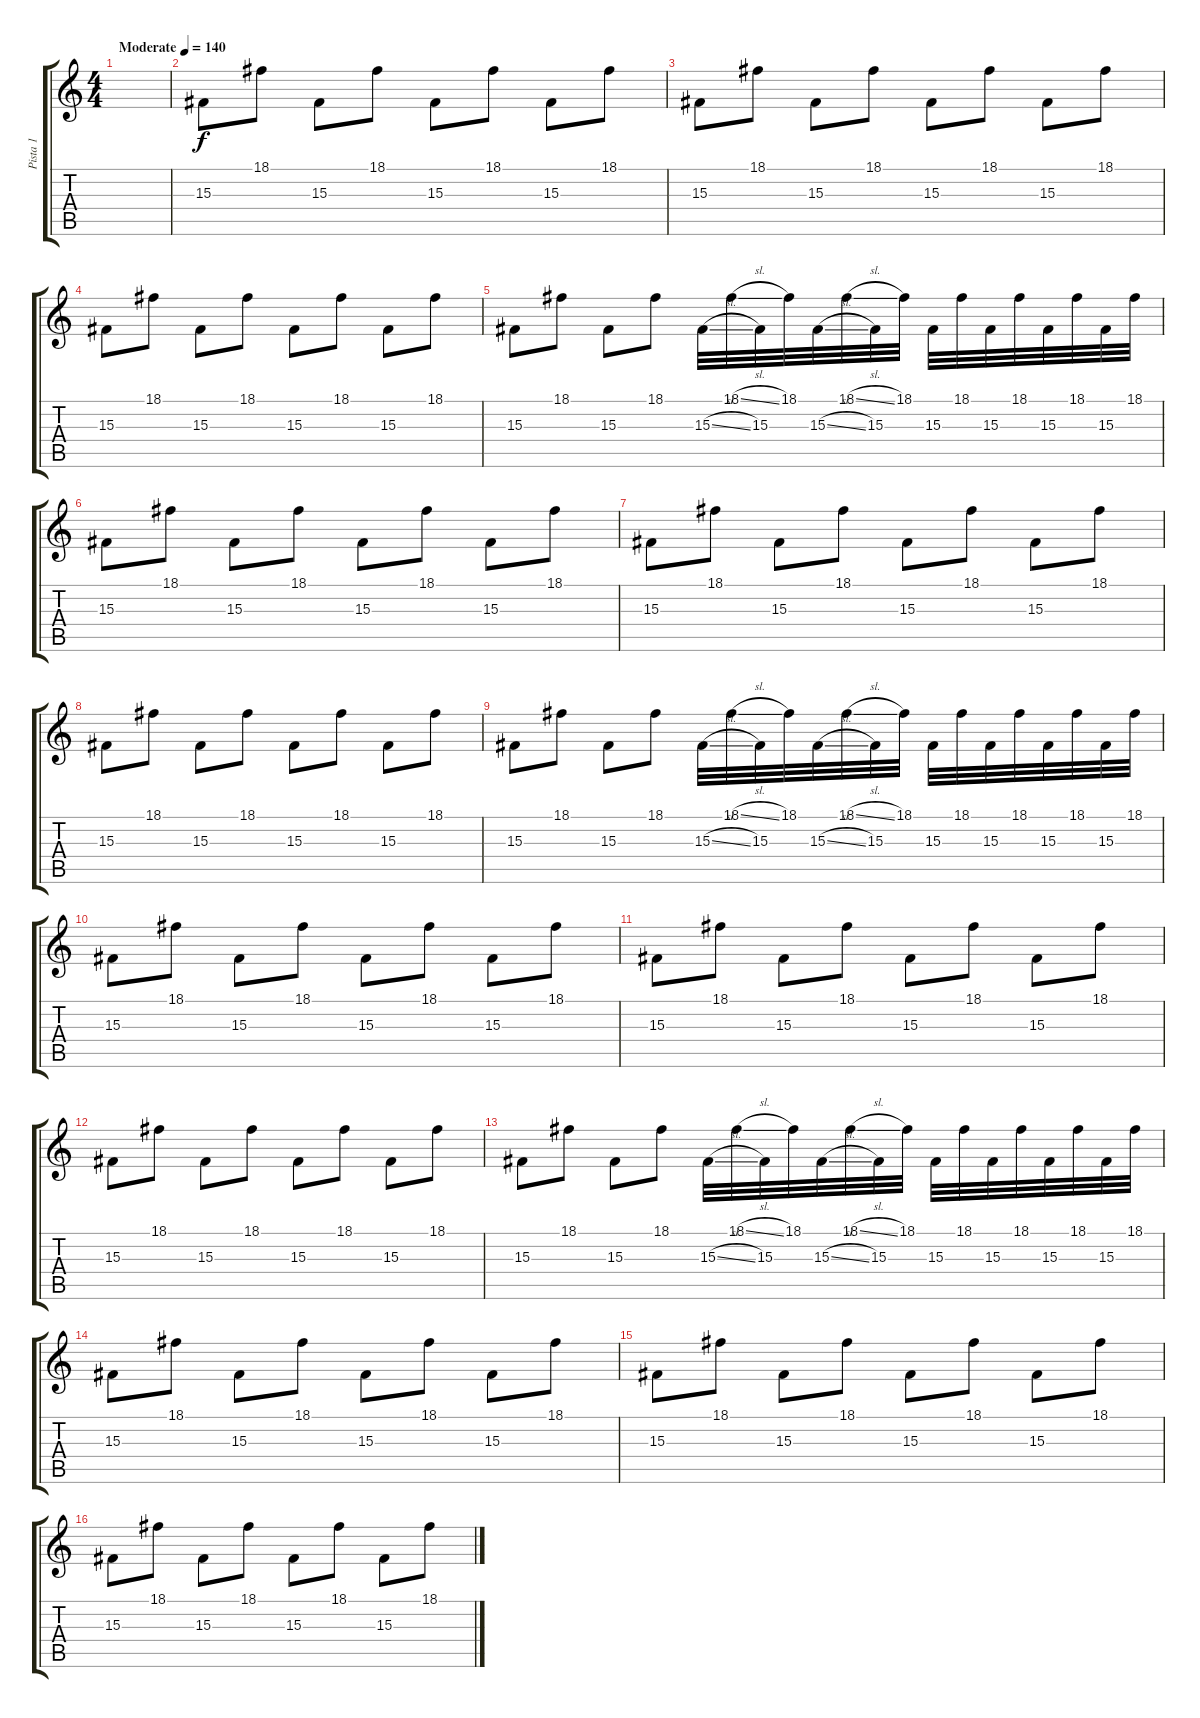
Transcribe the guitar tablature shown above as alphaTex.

\track ("Pista 1" "Pista 1") {instrument fiddle}
\staff {score tabs}
\tuning (C4 G3 Eb3 Bb2 F2 C2) {hide}
\ts (4 4)
\tempo (140 "Moderate")
\clef g2
\ks c
|
15.3.8 18.1.8 15.3.8 18.1.8 15.3.8 18.1.8 15.3.8 18.1.8 |
15.3.8 18.1.8 15.3.8 18.1.8 15.3.8 18.1.8 15.3.8 18.1.8 |
15.3.8 18.1.8 15.3.8 18.1.8 15.3.8 18.1.8 15.3.8 18.1.8 |
15.3.8 18.1.8 15.3.8 18.1.8 15.3{sl}.32 18.1{sl}.32 15.3.32 18.1.32 15.3{sl}.32 18.1{sl}.32 15.3.32 18.1.32 15.3.32 18.1.32 15.3.32 18.1.32 15.3.32 18.1.32 15.3.32 18.1.32 |
15.3.8 18.1.8 15.3.8 18.1.8 15.3.8 18.1.8 15.3.8 18.1.8 |
15.3.8 18.1.8 15.3.8 18.1.8 15.3.8 18.1.8 15.3.8 18.1.8 |
15.3.8 18.1.8 15.3.8 18.1.8 15.3.8 18.1.8 15.3.8 18.1.8 |
15.3.8 18.1.8 15.3.8 18.1.8 15.3{sl}.32 18.1{sl}.32 15.3.32 18.1.32 15.3{sl}.32 18.1{sl}.32 15.3.32 18.1.32 15.3.32 18.1.32 15.3.32 18.1.32 15.3.32 18.1.32 15.3.32 18.1.32 |
15.3.8 18.1.8 15.3.8 18.1.8 15.3.8 18.1.8 15.3.8 18.1.8 |
15.3.8 18.1.8 15.3.8 18.1.8 15.3.8 18.1.8 15.3.8 18.1.8 |
15.3.8 18.1.8 15.3.8 18.1.8 15.3.8 18.1.8 15.3.8 18.1.8 |
15.3.8 18.1.8 15.3.8 18.1.8 15.3{sl}.32 18.1{sl}.32 15.3.32 18.1.32 15.3{sl}.32 18.1{sl}.32 15.3.32 18.1.32 15.3.32 18.1.32 15.3.32 18.1.32 15.3.32 18.1.32 15.3.32 18.1.32 |
15.3.8 18.1.8 15.3.8 18.1.8 15.3.8 18.1.8 15.3.8 18.1.8 |
15.3.8 18.1.8 15.3.8 18.1.8 15.3.8 18.1.8 15.3.8 18.1.8 |
15.3.8 18.1.8 15.3.8 18.1.8 15.3.8 18.1.8 15.3.8 18.1.8
